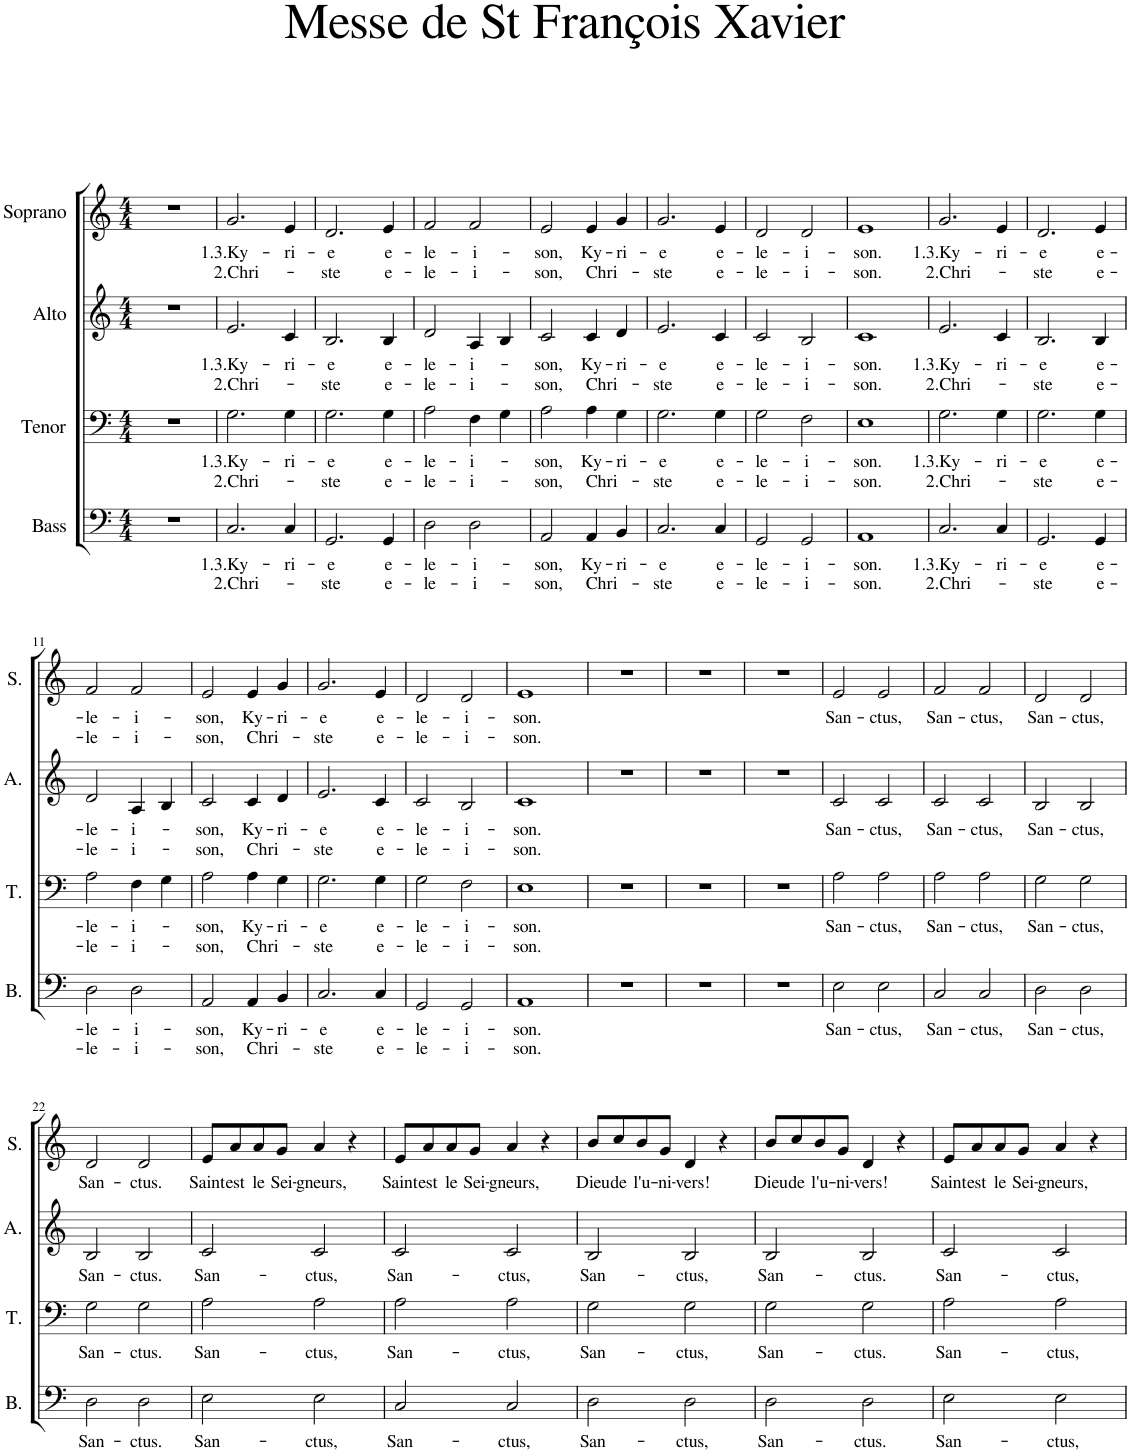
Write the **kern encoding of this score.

**kern	**text	**text	**kern	**text	**text	**kern	**text	**text	**kern	**text	**text
*part4	*part4	*part4	*part3	*part3	*part3	*part2	*part2	*part2	*part1	*part1	*part1
*staff4	*staff4	*staff4	*staff3	*staff3	*staff3	*staff2	*staff2	*staff2	*staff1	*staff1	*staff1
*I"Bass	*	*	*I"Tenor	*	*	*I"Alto	*	*	*I"Soprano	*	*
*I'B.	*	*	*I'T.	*	*	*I'A.	*	*	*I'S.	*	*
*clefF4	*	*	*clefF4	*	*	*clefG2	*	*	*clefG2	*	*
*k[]	*	*	*k[]	*	*	*k[]	*	*	*k[]	*	*
*M4/4	*	*	*M4/4	*	*	*M4/4	*	*	*M4/4	*	*
=1	=1	=1	=1	=1	=1	=1	=1	=1	=1	=1	=1
1r	.	.	1r	.	.	1r	.	.	1r	.	.
=2	=2	=2	=2	=2	=2	=2	=2	=2	=2	=2	=2
!	!LO:LY:b	!LO:LY:b	!	!LO:LY:b	!LO:LY:b	!	!LO:LY:b	!LO:LY:b	!	!LO:LY:b	!LO:LY:b
2.C/	1.3.Ky-	2.Chri-	2.G\	1.3.Ky-	2.Chri-	2.e/	1.3.Ky-	2.Chri-	2.g/	1.3.Ky-	2.Chri-
!	!LO:LY:b	!	!	!LO:LY:b	!	!	!LO:LY:b	!	!	!LO:LY:b	!
4C/	-ri-	.	4G\	-ri-	.	4c/	-ri-	.	4e/	-ri-	.
=3	=3	=3	=3	=3	=3	=3	=3	=3	=3	=3	=3
!	!LO:LY:b	!LO:LY:b	!	!LO:LY:b	!LO:LY:b	!	!LO:LY:b	!LO:LY:b	!	!LO:LY:b	!LO:LY:b
2.GG/	-e	-ste	2.G\	-e	-ste	2.B/	-e	-ste	2.d/	-e	-ste
!	!LO:LY:b	!LO:LY:b	!	!LO:LY:b	!LO:LY:b	!	!LO:LY:b	!LO:LY:b	!	!LO:LY:b	!LO:LY:b
4GG/	e-	e-	4G\	e-	e-	4B/	e-	e-	4e/	e-	e-
=4	=4	=4	=4	=4	=4	=4	=4	=4	=4	=4	=4
!	!LO:LY:b	!LO:LY:b	!	!LO:LY:b	!LO:LY:b	!	!LO:LY:b	!LO:LY:b	!	!LO:LY:b	!LO:LY:b
2D\	-le-	-le-	2A\	-le-	-le-	2d/	-le-	-le-	2f/	-le-	-le-
!	!LO:LY:b	!LO:LY:b	!	!LO:LY:b	!LO:LY:b	!	!LO:LY:b	!LO:LY:b	!	!LO:LY:b	!LO:LY:b
2D\	-i-	-i-	4F\	-i-	-i-	4A/	-i-	-i-	2f/	-i-	-i-
.	.	.	4G\	.	.	4B/	.	.	.	.	.
=5	=5	=5	=5	=5	=5	=5	=5	=5	=5	=5	=5
!	!LO:LY:b	!LO:LY:b	!	!LO:LY:b	!LO:LY:b	!	!LO:LY:b	!LO:LY:b	!	!LO:LY:b	!LO:LY:b
2AA/	-son,	-son,	2A\	-son,	-son,	2c/	-son,	-son,	2e/	-son,	-son,
!	!LO:LY:b	!LO:LY:b	!	!LO:LY:b	!LO:LY:b	!	!LO:LY:b	!LO:LY:b	!	!LO:LY:b	!LO:LY:b
4AA/	Ky-	Chri-	4A\	Ky-	Chri-	4c/	Ky-	Chri-	4e/	Ky-	Chri-
!	!LO:LY:b	!	!	!LO:LY:b	!	!	!LO:LY:b	!	!	!LO:LY:b	!
4BB/	-ri-	.	4G\	-ri-	.	4d/	-ri-	.	4g/	-ri-	.
=6	=6	=6	=6	=6	=6	=6	=6	=6	=6	=6	=6
!	!LO:LY:b	!LO:LY:b	!	!LO:LY:b	!LO:LY:b	!	!LO:LY:b	!LO:LY:b	!	!LO:LY:b	!LO:LY:b
2.C/	-e	-ste	2.G\	-e	-ste	2.e/	-e	-ste	2.g/	-e	-ste
!	!LO:LY:b	!LO:LY:b	!	!LO:LY:b	!LO:LY:b	!	!LO:LY:b	!LO:LY:b	!	!LO:LY:b	!LO:LY:b
4C/	e-	e-	4G\	e-	e-	4c/	e-	e-	4e/	e-	e-
=7	=7	=7	=7	=7	=7	=7	=7	=7	=7	=7	=7
!	!LO:LY:b	!LO:LY:b	!	!LO:LY:b	!LO:LY:b	!	!LO:LY:b	!LO:LY:b	!	!LO:LY:b	!LO:LY:b
2GG/	-le-	-le-	2G\	-le-	-le-	2c/	-le-	-le-	2d/	-le-	-le-
!	!LO:LY:b	!LO:LY:b	!	!LO:LY:b	!LO:LY:b	!	!LO:LY:b	!LO:LY:b	!	!LO:LY:b	!LO:LY:b
2GG/	-i-	-i-	2F\	-i-	-i-	2B/	-i-	-i-	2d/	-i-	-i-
=8	=8	=8	=8	=8	=8	=8	=8	=8	=8	=8	=8
!	!LO:LY:b	!LO:LY:b	!	!LO:LY:b	!LO:LY:b	!	!LO:LY:b	!LO:LY:b	!	!LO:LY:b	!LO:LY:b
1AA	-son.	-son.	1E	-son.	-son.	1c	-son.	-son.	1e	-son.	-son.
=9	=9	=9	=9	=9	=9	=9	=9	=9	=9	=9	=9
!	!LO:LY:b	!LO:LY:b	!	!LO:LY:b	!LO:LY:b	!	!LO:LY:b	!LO:LY:b	!	!LO:LY:b	!LO:LY:b
2.C/	1.3.Ky-	2.Chri-	2.G\	1.3.Ky-	2.Chri-	2.e/	1.3.Ky-	2.Chri-	2.g/	1.3.Ky-	2.Chri-
!	!LO:LY:b	!	!	!LO:LY:b	!	!	!LO:LY:b	!	!	!LO:LY:b	!
4C/	-ri-	.	4G\	-ri-	.	4c/	-ri-	.	4e/	-ri-	.
=10	=10	=10	=10	=10	=10	=10	=10	=10	=10	=10	=10
!	!LO:LY:b	!LO:LY:b	!	!LO:LY:b	!LO:LY:b	!	!LO:LY:b	!LO:LY:b	!	!LO:LY:b	!LO:LY:b
2.GG/	-e	-ste	2.G\	-e	-ste	2.B/	-e	-ste	2.d/	-e	-ste
!	!LO:LY:b	!LO:LY:b	!	!LO:LY:b	!LO:LY:b	!	!LO:LY:b	!LO:LY:b	!	!LO:LY:b	!LO:LY:b
4GG/	e-	e-	4G\	e-	e-	4B/	e-	e-	4e/	e-	e-
!!LO:LB:g=z
=11	=11	=11	=11	=11	=11	=11	=11	=11	=11	=11	=11
!	!LO:LY:b	!LO:LY:b	!	!LO:LY:b	!LO:LY:b	!	!LO:LY:b	!LO:LY:b	!	!LO:LY:b	!LO:LY:b
2D\	-le-	-le-	2A\	-le-	-le-	2d/	-le-	-le-	2f/	-le-	-le-
!	!LO:LY:b	!LO:LY:b	!	!LO:LY:b	!LO:LY:b	!	!LO:LY:b	!LO:LY:b	!	!LO:LY:b	!LO:LY:b
2D\	-i-	-i-	4F\	-i-	-i-	4A/	-i-	-i-	2f/	-i-	-i-
.	.	.	4G\	.	.	4B/	.	.	.	.	.
=12	=12	=12	=12	=12	=12	=12	=12	=12	=12	=12	=12
!	!LO:LY:b	!LO:LY:b	!	!LO:LY:b	!LO:LY:b	!	!LO:LY:b	!LO:LY:b	!	!LO:LY:b	!LO:LY:b
2AA/	-son,	-son,	2A\	-son,	-son,	2c/	-son,	-son,	2e/	-son,	-son,
!	!LO:LY:b	!LO:LY:b	!	!LO:LY:b	!LO:LY:b	!	!LO:LY:b	!LO:LY:b	!	!LO:LY:b	!LO:LY:b
4AA/	Ky-	Chri-	4A\	Ky-	Chri-	4c/	Ky-	Chri-	4e/	Ky-	Chri-
!	!LO:LY:b	!	!	!LO:LY:b	!	!	!LO:LY:b	!	!	!LO:LY:b	!
4BB/	-ri-	.	4G\	-ri-	.	4d/	-ri-	.	4g/	-ri-	.
=13	=13	=13	=13	=13	=13	=13	=13	=13	=13	=13	=13
!	!LO:LY:b	!LO:LY:b	!	!LO:LY:b	!LO:LY:b	!	!LO:LY:b	!LO:LY:b	!	!LO:LY:b	!LO:LY:b
2.C/	-e	-ste	2.G\	-e	-ste	2.e/	-e	-ste	2.g/	-e	-ste
!	!LO:LY:b	!LO:LY:b	!	!LO:LY:b	!LO:LY:b	!	!LO:LY:b	!LO:LY:b	!	!LO:LY:b	!LO:LY:b
4C/	e-	e-	4G\	e-	e-	4c/	e-	e-	4e/	e-	e-
=14	=14	=14	=14	=14	=14	=14	=14	=14	=14	=14	=14
!	!LO:LY:b	!LO:LY:b	!	!LO:LY:b	!LO:LY:b	!	!LO:LY:b	!LO:LY:b	!	!LO:LY:b	!LO:LY:b
2GG/	-le-	-le-	2G\	-le-	-le-	2c/	-le-	-le-	2d/	-le-	-le-
!	!LO:LY:b	!LO:LY:b	!	!LO:LY:b	!LO:LY:b	!	!LO:LY:b	!LO:LY:b	!	!LO:LY:b	!LO:LY:b
2GG/	-i-	-i-	2F\	-i-	-i-	2B/	-i-	-i-	2d/	-i-	-i-
=15	=15	=15	=15	=15	=15	=15	=15	=15	=15	=15	=15
!	!LO:LY:b	!LO:LY:b	!	!LO:LY:b	!LO:LY:b	!	!LO:LY:b	!LO:LY:b	!	!LO:LY:b	!LO:LY:b
1AA	-son.	-son.	1E	-son.	-son.	1c	-son.	-son.	1e	-son.	-son.
=16	=16	=16	=16	=16	=16	=16	=16	=16	=16	=16	=16
1r	.	.	1r	.	.	1r	.	.	1r	.	.
=17	=17	=17	=17	=17	=17	=17	=17	=17	=17	=17	=17
1r	.	.	1r	.	.	1r	.	.	1r	.	.
=18	=18	=18	=18	=18	=18	=18	=18	=18	=18	=18	=18
1r	.	.	1r	.	.	1r	.	.	1r	.	.
=19	=19	=19	=19	=19	=19	=19	=19	=19	=19	=19	=19
!	!LO:LY:b	!	!	!LO:LY:b	!	!	!LO:LY:b	!	!	!LO:LY:b	!
2E\	San-	.	2A\	San-	.	2c/	San-	.	2e/	San-	.
!	!LO:LY:b	!	!	!LO:LY:b	!	!	!LO:LY:b	!	!	!LO:LY:b	!
2E\	-ctus,	.	2A\	-ctus,	.	2c/	-ctus,	.	2e/	-ctus,	.
=20	=20	=20	=20	=20	=20	=20	=20	=20	=20	=20	=20
!	!LO:LY:b	!	!	!LO:LY:b	!	!	!LO:LY:b	!	!	!LO:LY:b	!
2C/	San-	.	2A\	San-	.	2c/	San-	.	2f/	San-	.
!	!LO:LY:b	!	!	!LO:LY:b	!	!	!LO:LY:b	!	!	!LO:LY:b	!
2C/	-ctus,	.	2A\	-ctus,	.	2c/	-ctus,	.	2f/	-ctus,	.
=21	=21	=21	=21	=21	=21	=21	=21	=21	=21	=21	=21
!	!LO:LY:b	!	!	!LO:LY:b	!	!	!LO:LY:b	!	!	!LO:LY:b	!
2D\	San-	.	2G\	San-	.	2B/	San-	.	2d/	San-	.
!	!LO:LY:b	!	!	!LO:LY:b	!	!	!LO:LY:b	!	!	!LO:LY:b	!
2D\	-ctus,	.	2G\	-ctus,	.	2B/	-ctus,	.	2d/	-ctus,	.
!!LO:LB:g=z
=22	=22	=22	=22	=22	=22	=22	=22	=22	=22	=22	=22
!	!LO:LY:b	!	!	!LO:LY:b	!	!	!LO:LY:b	!	!	!LO:LY:b	!
2D\	San-	.	2G\	San-	.	2B/	San-	.	2d/	San-	.
!	!LO:LY:b	!	!	!LO:LY:b	!	!	!LO:LY:b	!	!	!LO:LY:b	!
2D\	-ctus.	.	2G\	-ctus.	.	2B/	-ctus.	.	2d/	-ctus.	.
=23	=23	=23	=23	=23	=23	=23	=23	=23	=23	=23	=23
!	!LO:LY:b	!	!	!LO:LY:b	!	!	!LO:LY:b	!	!	!LO:LY:b	!
2E\	San-	.	2A\	San-	.	2c/	San-	.	8e/L	Saint	.
!	!	!	!	!	!	!	!	!	!	!LO:LY:b	!
.	.	.	.	.	.	.	.	.	8a/	est	.
!	!	!	!	!	!	!	!	!	!	!LO:LY:b	!
.	.	.	.	.	.	.	.	.	8a/	le	.
!	!	!	!	!	!	!	!	!	!	!LO:LY:b	!
.	.	.	.	.	.	.	.	.	8g/J	Sei-	.
!	!LO:LY:b	!	!	!LO:LY:b	!	!	!LO:LY:b	!	!	!LO:LY:b	!
2E\	-ctus,	.	2A\	-ctus,	.	2c/	-ctus,	.	4a/	-gneurs,	.
.	.	.	.	.	.	.	.	.	4r	.	.
=24	=24	=24	=24	=24	=24	=24	=24	=24	=24	=24	=24
!	!LO:LY:b	!	!	!LO:LY:b	!	!	!LO:LY:b	!	!	!LO:LY:b	!
2C/	San-	.	2A\	San-	.	2c/	San-	.	8e/L	Saint	.
!	!	!	!	!	!	!	!	!	!	!LO:LY:b	!
.	.	.	.	.	.	.	.	.	8a/	est	.
!	!	!	!	!	!	!	!	!	!	!LO:LY:b	!
.	.	.	.	.	.	.	.	.	8a/	le	.
!	!	!	!	!	!	!	!	!	!	!LO:LY:b	!
.	.	.	.	.	.	.	.	.	8g/J	Sei-	.
!	!LO:LY:b	!	!	!LO:LY:b	!	!	!LO:LY:b	!	!	!LO:LY:b	!
2C/	-ctus,	.	2A\	-ctus,	.	2c/	-ctus,	.	4a/	-gneurs,	.
.	.	.	.	.	.	.	.	.	4r	.	.
=25	=25	=25	=25	=25	=25	=25	=25	=25	=25	=25	=25
!	!LO:LY:b	!	!	!LO:LY:b	!	!	!LO:LY:b	!	!	!LO:LY:b	!
2D\	San-	.	2G\	San-	.	2B/	San-	.	8b/L	Dieu	.
!	!	!	!	!	!	!	!	!	!	!LO:LY:b	!
.	.	.	.	.	.	.	.	.	8cc/	de	.
!	!	!	!	!	!	!	!	!	!	!LO:LY:b	!
.	.	.	.	.	.	.	.	.	8b/	l'u-	.
!	!	!	!	!	!	!	!	!	!	!LO:LY:b	!
.	.	.	.	.	.	.	.	.	8g/J	-ni-	.
!	!LO:LY:b	!	!	!LO:LY:b	!	!	!LO:LY:b	!	!	!LO:LY:b	!
2D\	-ctus,	.	2G\	-ctus,	.	2B/	-ctus,	.	4d/	-vers!	.
.	.	.	.	.	.	.	.	.	4r	.	.
=26	=26	=26	=26	=26	=26	=26	=26	=26	=26	=26	=26
!	!LO:LY:b	!	!	!LO:LY:b	!	!	!LO:LY:b	!	!	!LO:LY:b	!
2D\	San-	.	2G\	San-	.	2B/	San-	.	8b/L	Dieu	.
!	!	!	!	!	!	!	!	!	!	!LO:LY:b	!
.	.	.	.	.	.	.	.	.	8cc/	de	.
!	!	!	!	!	!	!	!	!	!	!LO:LY:b	!
.	.	.	.	.	.	.	.	.	8b/	l'u-	.
!	!	!	!	!	!	!	!	!	!	!LO:LY:b	!
.	.	.	.	.	.	.	.	.	8g/J	-ni-	.
!	!LO:LY:b	!	!	!LO:LY:b	!	!	!LO:LY:b	!	!	!LO:LY:b	!
2D\	-ctus.	.	2G\	-ctus.	.	2B/	-ctus.	.	4d/	-vers!	.
.	.	.	.	.	.	.	.	.	4r	.	.
=27	=27	=27	=27	=27	=27	=27	=27	=27	=27	=27	=27
!	!LO:LY:b	!	!	!LO:LY:b	!	!	!LO:LY:b	!	!	!LO:LY:b	!
2E\	San-	.	2A\	San-	.	2c/	San-	.	8e/L	Saint	.
!	!	!	!	!	!	!	!	!	!	!LO:LY:b	!
.	.	.	.	.	.	.	.	.	8a/	est	.
!	!	!	!	!	!	!	!	!	!	!LO:LY:b	!
.	.	.	.	.	.	.	.	.	8a/	le	.
!	!	!	!	!	!	!	!	!	!	!LO:LY:b	!
.	.	.	.	.	.	.	.	.	8g/J	Sei-	.
!	!LO:LY:b	!	!	!LO:LY:b	!	!	!LO:LY:b	!	!	!LO:LY:b	!
2E\	-ctus,	.	2A\	-ctus,	.	2c/	-ctus,	.	4a/	-gneurs,	.
.	.	.	.	.	.	.	.	.	4r	.	.
=	=	=	=	=	=	=	=	=	=	=	=
*-	*-	*-	*-	*-	*-	*-	*-	*-	*-	*-	*-
